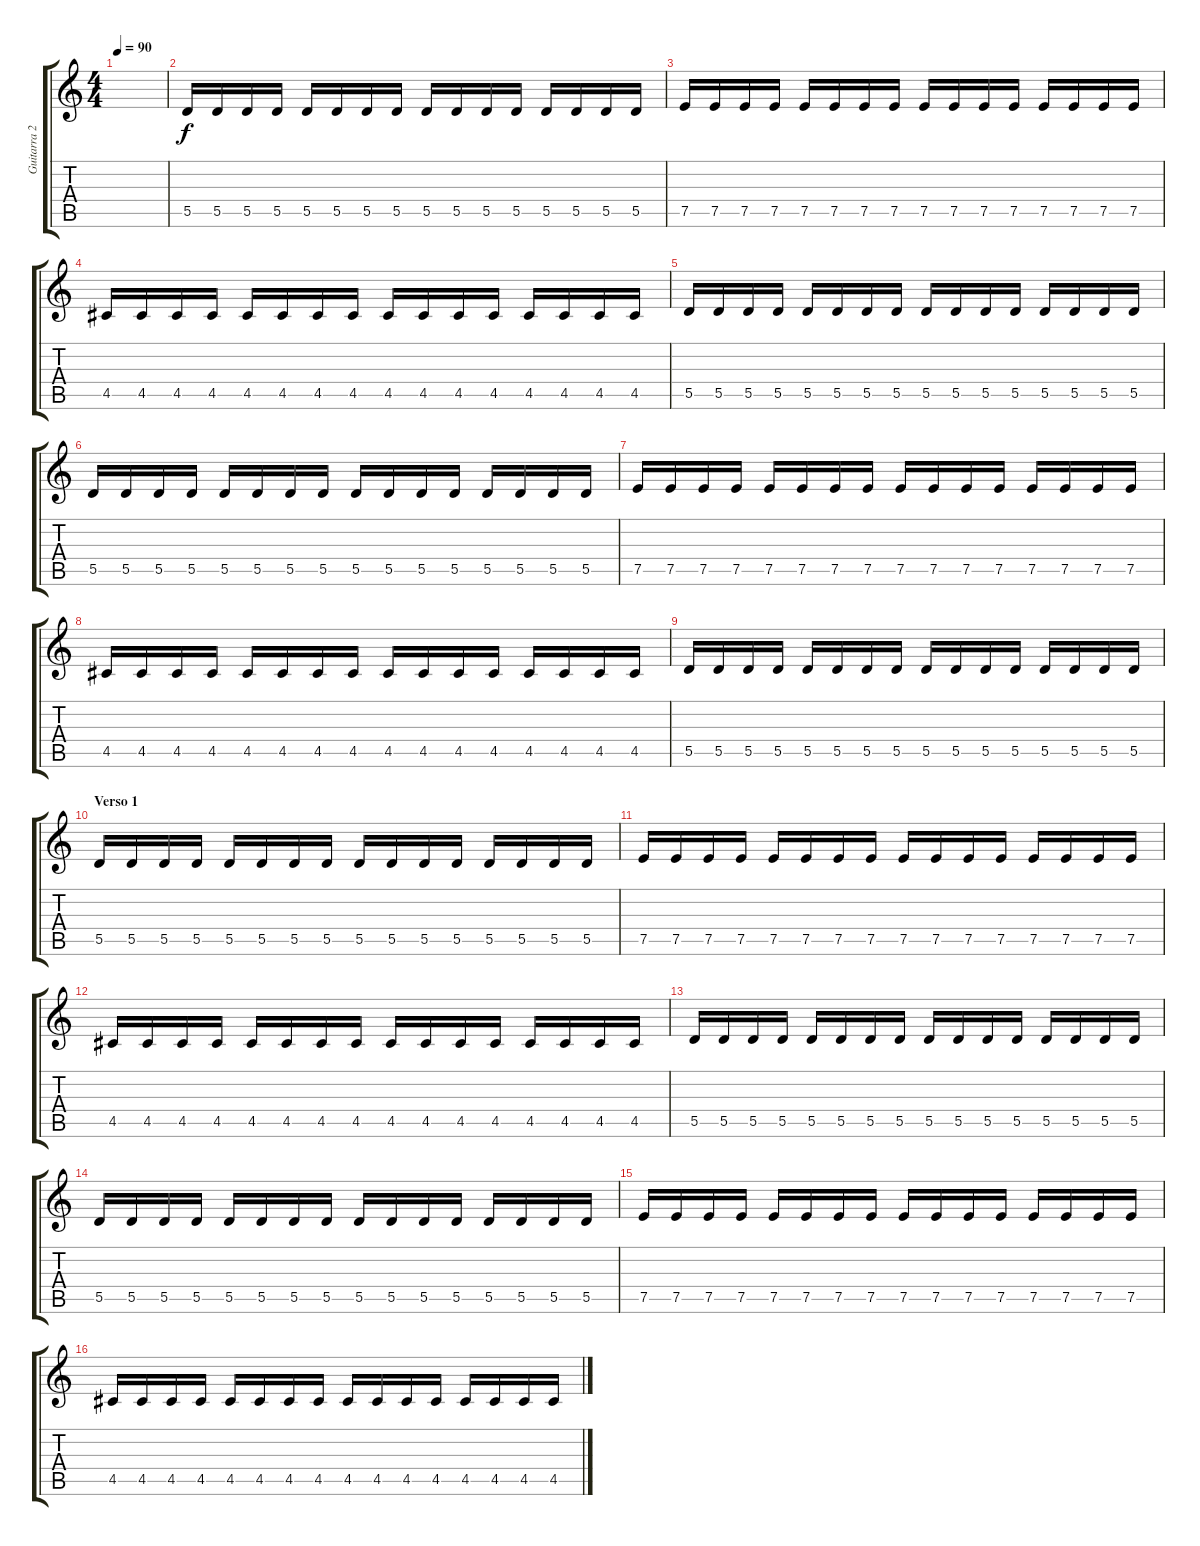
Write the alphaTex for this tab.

\track ("Guitarra 2" "Guitarra 2") {instrument distortionguitar}
\staff {score tabs}
\tuning (E4 B3 G3 D3 A2 E2) {hide}
\ts (4 4)
\tempo 90
\clef g2
\ks c
|
5.5.16 5.5.16 5.5.16 5.5.16 5.5.16 5.5.16 5.5.16 5.5.16 5.5.16 5.5.16 5.5.16 5.5.16 5.5.16 5.5.16 5.5.16 5.5.16 |
7.5.16 7.5.16 7.5.16 7.5.16 7.5.16 7.5.16 7.5.16 7.5.16 7.5.16 7.5.16 7.5.16 7.5.16 7.5.16 7.5.16 7.5.16 7.5.16 |
4.5.16 4.5.16 4.5.16 4.5.16 4.5.16 4.5.16 4.5.16 4.5.16 4.5.16 4.5.16 4.5.16 4.5.16 4.5.16 4.5.16 4.5.16 4.5.16 |
5.5.16 5.5.16 5.5.16 5.5.16 5.5.16 5.5.16 5.5.16 5.5.16 5.5.16 5.5.16 5.5.16 5.5.16 5.5.16 5.5.16 5.5.16 5.5.16 |
5.5.16 5.5.16 5.5.16 5.5.16 5.5.16 5.5.16 5.5.16 5.5.16 5.5.16 5.5.16 5.5.16 5.5.16 5.5.16 5.5.16 5.5.16 5.5.16 |
7.5.16 7.5.16 7.5.16 7.5.16 7.5.16 7.5.16 7.5.16 7.5.16 7.5.16 7.5.16 7.5.16 7.5.16 7.5.16 7.5.16 7.5.16 7.5.16 |
4.5.16 4.5.16 4.5.16 4.5.16 4.5.16 4.5.16 4.5.16 4.5.16 4.5.16 4.5.16 4.5.16 4.5.16 4.5.16 4.5.16 4.5.16 4.5.16 |
5.5.16 5.5.16 5.5.16 5.5.16 5.5.16 5.5.16 5.5.16 5.5.16 5.5.16 5.5.16 5.5.16 5.5.16 5.5.16 5.5.16 5.5.16 5.5.16 |
\section ("" "Verso 1")
5.5.16 5.5.16 5.5.16 5.5.16 5.5.16 5.5.16 5.5.16 5.5.16 5.5.16 5.5.16 5.5.16 5.5.16 5.5.16 5.5.16 5.5.16 5.5.16 |
7.5.16 7.5.16 7.5.16 7.5.16 7.5.16 7.5.16 7.5.16 7.5.16 7.5.16 7.5.16 7.5.16 7.5.16 7.5.16 7.5.16 7.5.16 7.5.16 |
4.5.16 4.5.16 4.5.16 4.5.16 4.5.16 4.5.16 4.5.16 4.5.16 4.5.16 4.5.16 4.5.16 4.5.16 4.5.16 4.5.16 4.5.16 4.5.16 |
5.5.16 5.5.16 5.5.16 5.5.16 5.5.16 5.5.16 5.5.16 5.5.16 5.5.16 5.5.16 5.5.16 5.5.16 5.5.16 5.5.16 5.5.16 5.5.16 |
5.5.16 5.5.16 5.5.16 5.5.16 5.5.16 5.5.16 5.5.16 5.5.16 5.5.16 5.5.16 5.5.16 5.5.16 5.5.16 5.5.16 5.5.16 5.5.16 |
7.5.16 7.5.16 7.5.16 7.5.16 7.5.16 7.5.16 7.5.16 7.5.16 7.5.16 7.5.16 7.5.16 7.5.16 7.5.16 7.5.16 7.5.16 7.5.16 |
4.5.16 4.5.16 4.5.16 4.5.16 4.5.16 4.5.16 4.5.16 4.5.16 4.5.16 4.5.16 4.5.16 4.5.16 4.5.16 4.5.16 4.5.16 4.5.16
